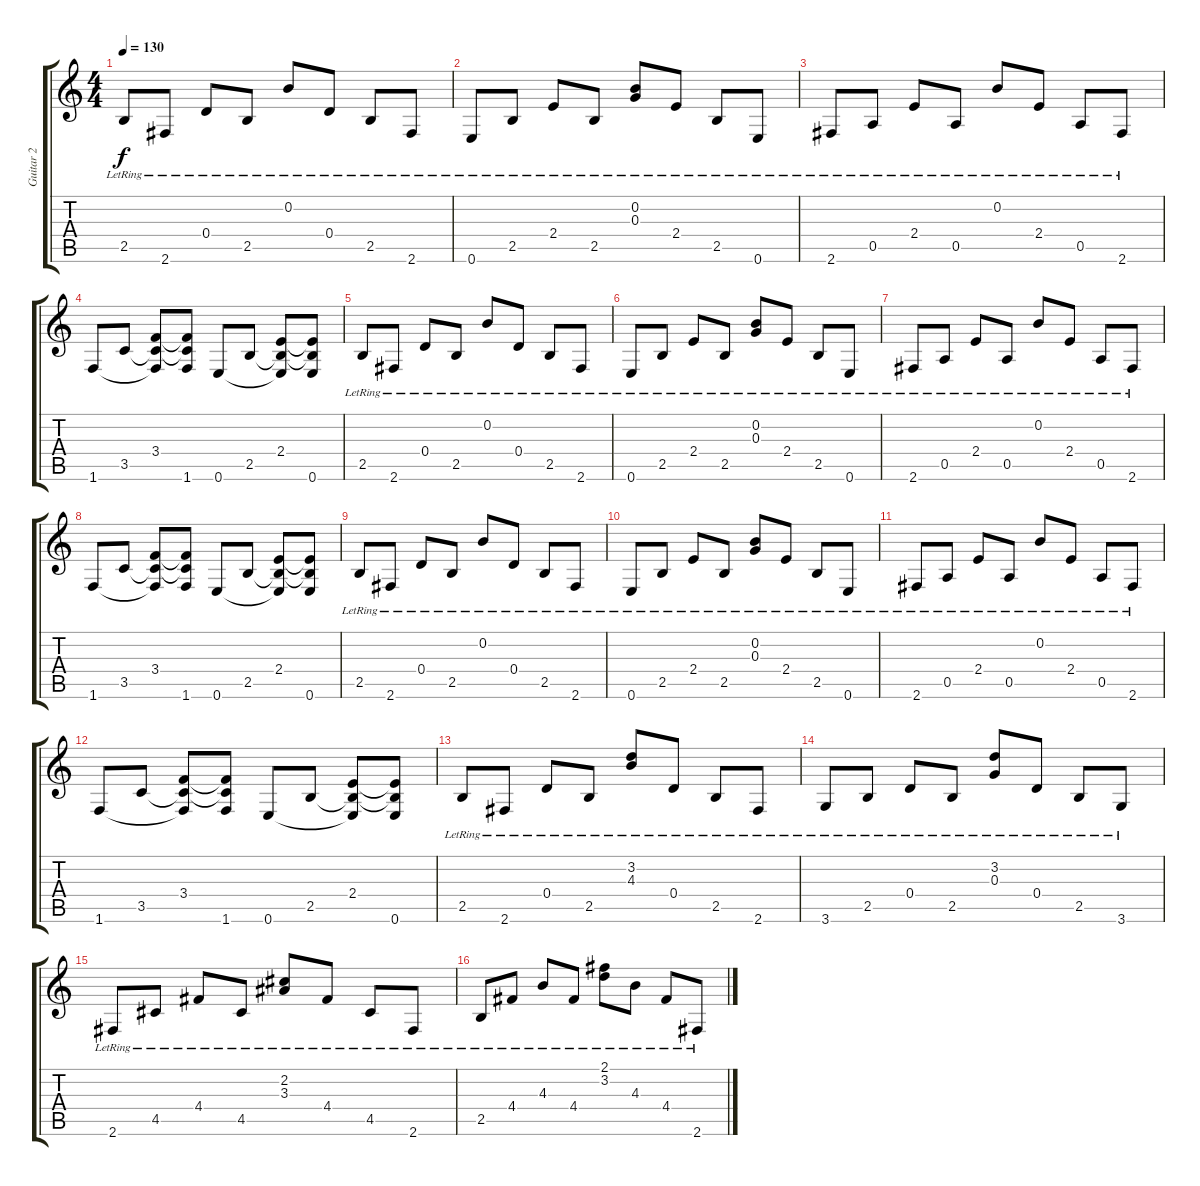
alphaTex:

\track ("Guitar 2" "Guitar 2") {instrument acousticguitarsteel}
\staff {score tabs}
\tuning (E4 B3 G3 D3 A2 E2) {hide}
\ts (4 4)
\tempo 130
\clef g2
\ks c
2.5{lr}.8{dy f instrument acousticguitarsteel} 2.6{lr}.8 0.4{lr}.8 2.5{lr}.8 0.2{lr}.8 0.4{lr}.8 2.5{lr}.8 2.6{lr}.8 |
0.6{lr}.8 2.5{lr}.8 2.4{lr}.8 2.5{lr}.8 (0.2{lr} 0.3{lr}).8 2.4{lr}.8 2.5{lr}.8 0.6{lr}.8 |
2.6{lr}.8 0.5{lr}.8 2.4{lr}.8 0.5{lr}.8 0.2{lr}.8 2.4{lr}.8 0.5{lr}.8 2.6{lr}.8 |
1.6.8 3.5.8 (3.4 3.5{t} 1.6{t}).8 (3.4{t} 3.5{t} 1.6).8 0.6.8 2.5.8 (2.4 2.5{t} 0.6{t}).8 (2.4{t} 2.5{t} 0.6).8 |
2.5{lr}.8 2.6{lr}.8 0.4{lr}.8 2.5{lr}.8 0.2{lr}.8 0.4{lr}.8 2.5{lr}.8 2.6{lr}.8 |
0.6{lr}.8 2.5{lr}.8 2.4{lr}.8 2.5{lr}.8 (0.2{lr} 0.3{lr}).8 2.4{lr}.8 2.5{lr}.8 0.6{lr}.8 |
2.6{lr}.8 0.5{lr}.8 2.4{lr}.8 0.5{lr}.8 0.2{lr}.8 2.4{lr}.8 0.5{lr}.8 2.6{lr}.8 |
1.6.8 3.5.8 (3.4 3.5{t} 1.6{t}).8 (3.4{t} 3.5{t} 1.6).8 0.6.8 2.5.8 (2.4 2.5{t} 0.6{t}).8 (2.4{t} 2.5{t} 0.6).8 |
2.5{lr}.8 2.6{lr}.8 0.4{lr}.8 2.5{lr}.8 0.2{lr}.8 0.4{lr}.8 2.5{lr}.8 2.6{lr}.8 |
0.6{lr}.8 2.5{lr}.8 2.4{lr}.8 2.5{lr}.8 (0.2{lr} 0.3{lr}).8 2.4{lr}.8 2.5{lr}.8 0.6{lr}.8 |
2.6{lr}.8 0.5{lr}.8 2.4{lr}.8 0.5{lr}.8 0.2{lr}.8 2.4{lr}.8 0.5{lr}.8 2.6{lr}.8 |
1.6.8 3.5.8 (3.4 3.5{t} 1.6{t}).8 (3.4{t} 3.5{t} 1.6).8 0.6.8 2.5.8 (2.4 2.5{t} 0.6{t}).8 (2.4{t} 2.5{t} 0.6).8 |
2.5{lr}.8 2.6{lr}.8 0.4{lr}.8 2.5{lr}.8 (3.2{lr} 4.3{lr}).8 0.4{lr}.8 2.5{lr}.8 2.6{lr}.8 |
3.6{lr}.8 2.5{lr}.8 0.4{lr}.8 2.5{lr}.8 (3.2{lr} 0.3{lr}).8 0.4{lr}.8 2.5{lr}.8 3.6{lr}.8 |
2.6{lr}.8 4.5{lr}.8 4.4{lr}.8 4.5{lr}.8 (2.2{lr} 3.3{lr}).8 4.4{lr}.8 4.5{lr}.8 2.6{lr}.8 |
2.5{lr}.8 4.4{lr}.8 4.3{lr}.8 4.4{lr}.8 (2.1{lr} 3.2{lr}).8 4.3{lr}.8 4.4{lr}.8 2.6{lr}.8
